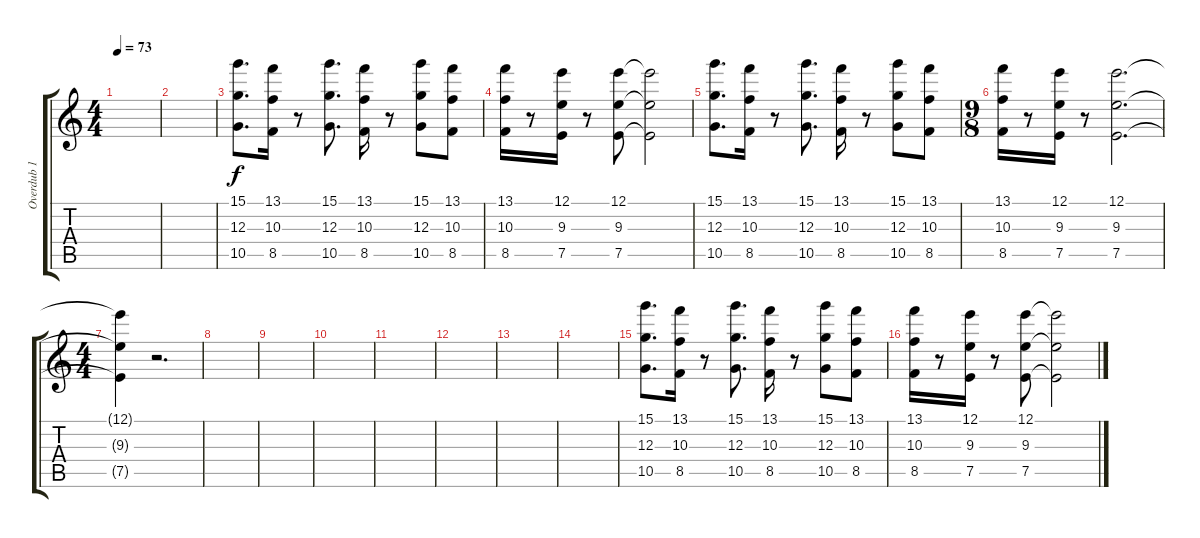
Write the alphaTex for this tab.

\track ("Overdub 1 / Synth" "Overdub 1 ") {instrument overdrivenguitar}
\staff {score tabs}
\tuning (E4 B3 G3 D3 A2 D2) {hide}
\ts (4 4)
\tempo 73
\clef g2
\ks c
|
|
(15.1 12.3 10.5).8{d volume 16 balance 8 instrument stringensemble1} (13.1 10.3 8.5).16 r.8 (15.1 12.3 10.5).8{d} (13.1 10.3 8.5).16 r.8 (15.1 12.3 10.5).8 (13.1 10.3 8.5).8 |
(13.1 10.3 8.5).16 r.8 (12.1 9.3 7.5).16 r.8 (12.1 9.3 7.5).8 (12.1{t} 9.3{t} 7.5{t}).2 |
(15.1 12.3 10.5).8{d} (13.1 10.3 8.5).16 r.8 (15.1 12.3 10.5).8{d} (13.1 10.3 8.5).16 r.8 (15.1 12.3 10.5).8 (13.1 10.3 8.5).8 |
\ts (9 8)
(13.1 10.3 8.5).16 r.8 (12.1 9.3 7.5).16 r.8 (12.1 9.3 7.5).2{d} |
\ts (4 4)
(12.1{t} 9.3{t} 7.5{t}).4 r.2{d} |
|
|
|
|
|
|
|
(15.1 12.3 10.5).8{d} (13.1 10.3 8.5).16 r.8 (15.1 12.3 10.5).8{d} (13.1 10.3 8.5).16 r.8 (15.1 12.3 10.5).8 (13.1 10.3 8.5).8 |
(13.1 10.3 8.5).16 r.8 (12.1 9.3 7.5).16 r.8 (12.1 9.3 7.5).8 (12.1{t} 9.3{t} 7.5{t}).2
